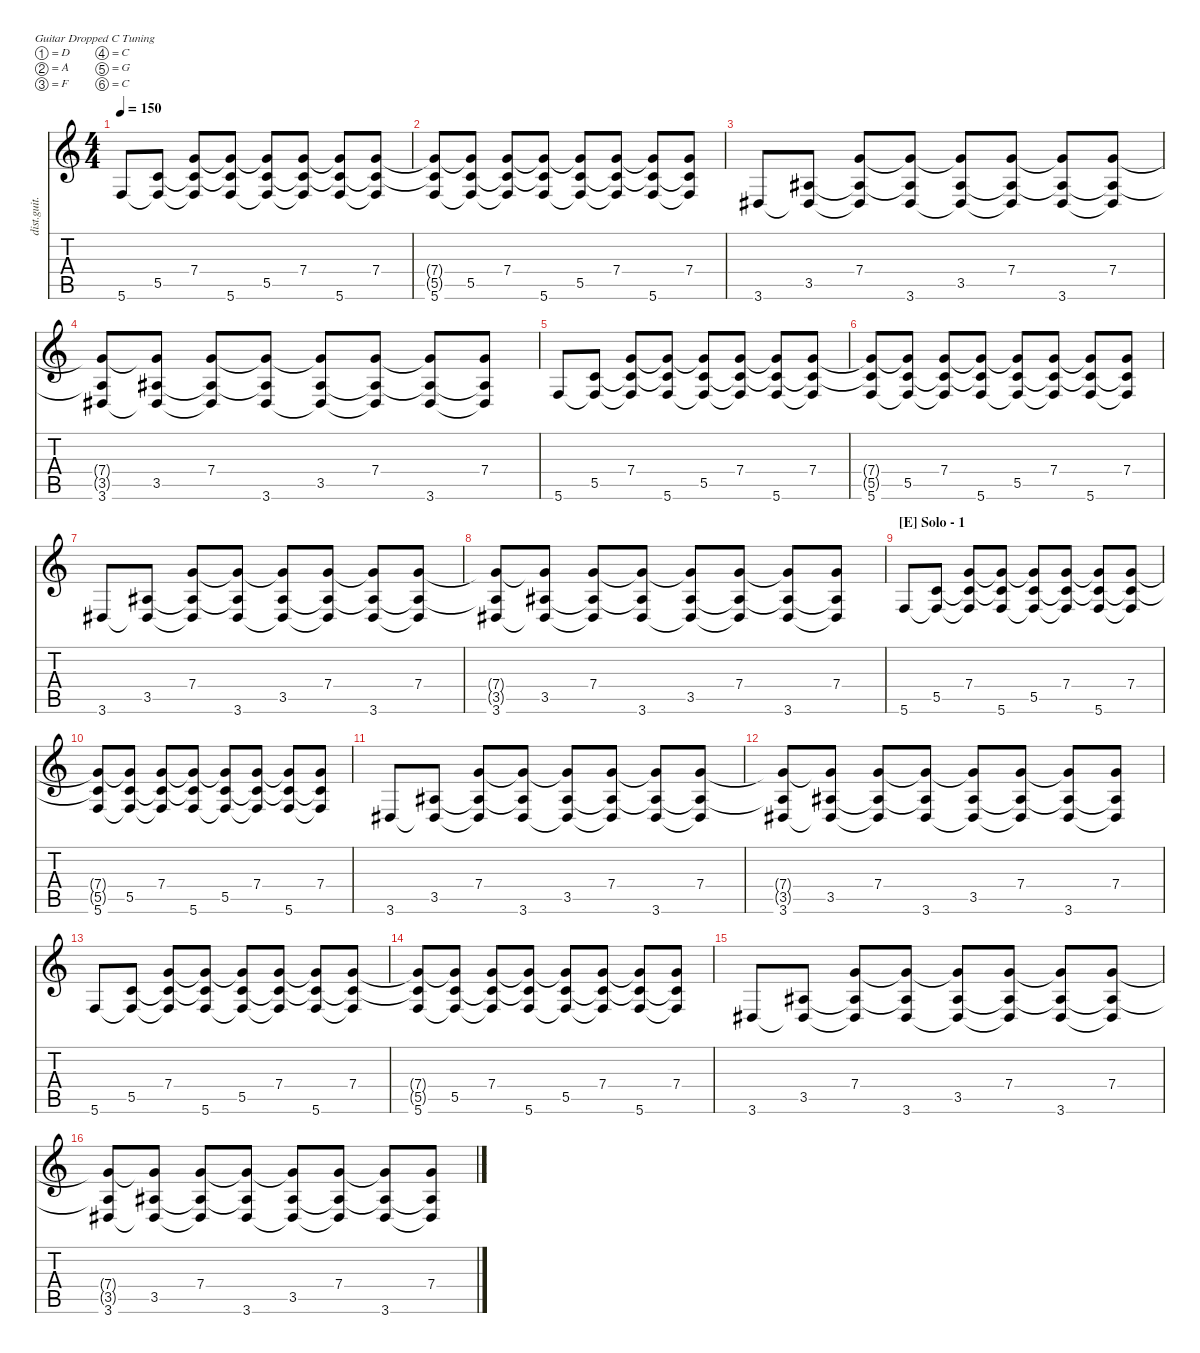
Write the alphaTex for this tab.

\hideDynamics
\bracketExtendMode nobrackets
\track ("Clean 1" "dist.guit.") {instrument distortionguitar}
\staff {score tabs}
\tuning (D4 A3 F3 C3 G2 C2)
\ts (4 4)
\tempo 150
\clef g2
\ks c
5.6.8{dy mf beam Up} (5.5 5.6{t}).8{beam Up} (7.4 5.6{t} 5.5{t}).8{beam Up} (5.6 7.4{t} 5.5{t}).8{beam Up} (5.5 7.4{t} 5.6{t}).8{beam Up} (7.4 5.5{t} 5.6{t}).8{beam Up} (5.6 5.5{t} 7.4{t}).8{beam Up} (7.4 5.6{t} 5.5{t}).8{beam Up} |
(5.6 5.5{t} 7.4{t}).8{beam Up} (5.5 5.6{t} 7.4{t}).8{beam Up} (7.4 5.6{t} 5.5{t}).8{beam Up} (5.6 7.4{t} 5.5{t}).8{beam Up} (5.5 7.4{t} 5.6{t}).8{beam Up} (7.4 5.5{t} 5.6{t}).8{beam Up} (5.6 5.5{t} 7.4{t}).8{beam Up} (7.4 5.6{t} 5.5{t}).8{beam Up} |
3.6{acc #}.8{beam Up} (3.5{acc #} 3.6{t acc #}).8{beam Up} (7.4 3.6{t acc #} 3.5{t acc #}).8{beam Up} (3.6{acc #} 7.4{t} 3.5{t acc #}).8{beam Up} (3.5{acc #} 7.4{t} 3.6{t acc #}).8{beam Up} (7.4 3.5{t acc #} 3.6{t acc #}).8{beam Up} (3.6{acc #} 3.5{t acc #} 7.4{t}).8{beam Up} (7.4 3.6{t acc #} 3.5{t acc #}).8{beam Up} |
(3.6{acc #} 3.5{t acc #} 7.4{t}).8{beam Up} (3.5{acc #} 3.6{t acc #} 7.4{t}).8{beam Up} (7.4 3.6{t acc #} 3.5{t acc #}).8{beam Up} (3.6{acc #} 7.4{t} 3.5{t acc #}).8{beam Up} (3.5{acc #} 7.4{t} 3.6{t acc #}).8{beam Up} (7.4 3.5{t acc #} 3.6{t acc #}).8{beam Up} (3.6{acc #} 3.5{t acc #} 7.4{t}).8{beam Up} (7.4 3.6{t acc #} 3.5{t acc #}).8{beam Up} |
5.6.8{beam Up} (5.5 5.6{t}).8{beam Up} (7.4 5.6{t} 5.5{t}).8{beam Up} (5.6 7.4{t} 5.5{t}).8{beam Up} (5.5 7.4{t} 5.6{t}).8{beam Up} (7.4 5.5{t} 5.6{t}).8{beam Up} (5.6 5.5{t} 7.4{t}).8{beam Up} (7.4 5.6{t} 5.5{t}).8{beam Up} |
(5.6 5.5{t} 7.4{t}).8{beam Up} (5.5 5.6{t} 7.4{t}).8{beam Up} (7.4 5.6{t} 5.5{t}).8{beam Up} (5.6 7.4{t} 5.5{t}).8{beam Up} (5.5 7.4{t} 5.6{t}).8{beam Up} (7.4 5.5{t} 5.6{t}).8{beam Up} (5.6 5.5{t} 7.4{t}).8{beam Up} (7.4 5.6{t} 5.5{t}).8{beam Up} |
3.6{acc #}.8{beam Up} (3.5{acc #} 3.6{t acc #}).8{beam Up} (7.4 3.6{t acc #} 3.5{t acc #}).8{beam Up} (3.6{acc #} 7.4{t} 3.5{t acc #}).8{beam Up} (3.5{acc #} 7.4{t} 3.6{t acc #}).8{beam Up} (7.4 3.5{t acc #} 3.6{t acc #}).8{beam Up} (3.6{acc #} 3.5{t acc #} 7.4{t}).8{beam Up} (7.4 3.6{t acc #} 3.5{t acc #}).8{beam Up} |
(3.6{acc #} 3.5{t acc #} 7.4{t}).8{beam Up} (3.5{acc #} 3.6{t acc #} 7.4{t}).8{beam Up} (7.4 3.6{t acc #} 3.5{t acc #}).8{beam Up} (3.6{acc #} 7.4{t} 3.5{t acc #}).8{beam Up} (3.5{acc #} 7.4{t} 3.6{t acc #}).8{beam Up} (7.4 3.5{t acc #} 3.6{t acc #}).8{beam Up} (3.6{acc #} 3.5{t acc #} 7.4{t}).8{beam Up} (7.4 3.6{t acc #} 3.5{t acc #}).8{beam Up} |
\section ("E" "Solo - 1 ")
5.6.8{beam Up} (5.5 5.6{t}).8{beam Up} (7.4 5.6{t} 5.5{t}).8{beam Up} (5.6 7.4{t} 5.5{t}).8{beam Up} (5.5 7.4{t} 5.6{t}).8{beam Up} (7.4 5.5{t} 5.6{t}).8{beam Up} (5.6 5.5{t} 7.4{t}).8{beam Up} (7.4 5.6{t} 5.5{t}).8{beam Up} |
(5.6 5.5{t} 7.4{t}).8{beam Up} (5.5 5.6{t} 7.4{t}).8{beam Up} (7.4 5.6{t} 5.5{t}).8{beam Up} (5.6 7.4{t} 5.5{t}).8{beam Up} (5.5 7.4{t} 5.6{t}).8{beam Up} (7.4 5.5{t} 5.6{t}).8{beam Up} (5.6 5.5{t} 7.4{t}).8{beam Up} (7.4 5.6{t} 5.5{t}).8{beam Up} |
3.6{acc #}.8{beam Up} (3.5{acc #} 3.6{t acc #}).8{beam Up} (7.4 3.6{t acc #} 3.5{t acc #}).8{beam Up} (3.6{acc #} 7.4{t} 3.5{t acc #}).8{beam Up} (3.5{acc #} 7.4{t} 3.6{t acc #}).8{beam Up} (7.4 3.5{t acc #} 3.6{t acc #}).8{beam Up} (3.6{acc #} 3.5{t acc #} 7.4{t}).8{beam Up} (7.4 3.6{t acc #} 3.5{t acc #}).8{beam Up} |
(3.6{acc #} 3.5{t acc #} 7.4{t}).8{beam Up} (3.5{acc #} 3.6{t acc #} 7.4{t}).8{beam Up} (7.4 3.6{t acc #} 3.5{t acc #}).8{beam Up} (3.6{acc #} 7.4{t} 3.5{t acc #}).8{beam Up} (3.5{acc #} 7.4{t} 3.6{t acc #}).8{beam Up} (7.4 3.5{t acc #} 3.6{t acc #}).8{beam Up} (3.6{acc #} 3.5{t acc #} 7.4{t}).8{beam Up} (7.4 3.6{t acc #} 3.5{t acc #}).8{beam Up} |
5.6.8{beam Up} (5.5 5.6{t}).8{beam Up} (7.4 5.6{t} 5.5{t}).8{beam Up} (5.6 7.4{t} 5.5{t}).8{beam Up} (5.5 7.4{t} 5.6{t}).8{beam Up} (7.4 5.5{t} 5.6{t}).8{beam Up} (5.6 5.5{t} 7.4{t}).8{beam Up} (7.4 5.6{t} 5.5{t}).8{beam Up} |
(5.6 5.5{t} 7.4{t}).8{beam Up} (5.5 5.6{t} 7.4{t}).8{beam Up} (7.4 5.6{t} 5.5{t}).8{beam Up} (5.6 7.4{t} 5.5{t}).8{beam Up} (5.5 7.4{t} 5.6{t}).8{beam Up} (7.4 5.5{t} 5.6{t}).8{beam Up} (5.6 5.5{t} 7.4{t}).8{beam Up} (7.4 5.6{t} 5.5{t}).8{beam Up} |
3.6{acc #}.8{beam Up} (3.5{acc #} 3.6{t acc #}).8{beam Up} (7.4 3.6{t acc #} 3.5{t acc #}).8{beam Up} (3.6{acc #} 7.4{t} 3.5{t acc #}).8{beam Up} (3.5{acc #} 7.4{t} 3.6{t acc #}).8{beam Up} (7.4 3.5{t acc #} 3.6{t acc #}).8{beam Up} (3.6{acc #} 3.5{t acc #} 7.4{t}).8{beam Up} (7.4 3.6{t acc #} 3.5{t acc #}).8{beam Up} |
(3.6{acc #} 3.5{t acc #} 7.4{t}).8{beam Up} (3.5{acc #} 3.6{t acc #} 7.4{t}).8{beam Up} (7.4 3.6{t acc #} 3.5{t acc #}).8{beam Up} (3.6{acc #} 7.4{t} 3.5{t acc #}).8{beam Up} (3.5{acc #} 7.4{t} 3.6{t acc #}).8{beam Up} (7.4 3.5{t acc #} 3.6{t acc #}).8{beam Up} (3.6{acc #} 3.5{t acc #} 7.4{t}).8{beam Up} (7.4 3.6{t acc #} 3.5{t acc #}).8{beam Up}
